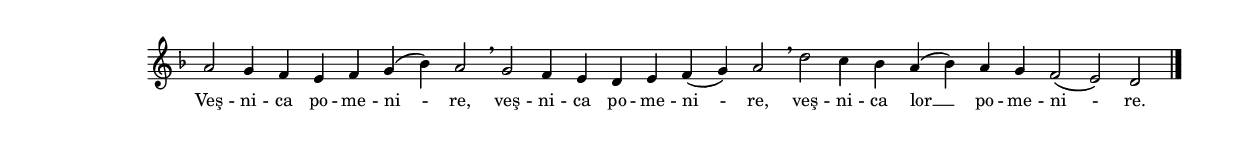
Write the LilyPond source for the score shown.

\version "2.12.0"
\include "defines.ly"
midiTempo = 
  \midi {
    \context {
      \Score
      tempoWholesPerMinute = #(ly:make-moment 140 4)
      }
    }


\include "preamble.ly"

global = {
  \globalPreamble
  \key f \major
  \override Staff.TimeSignature #'stencil = #ly:text-interface::print
  \override Staff.TimeSignature #'text = ""
}

monoWords = \lyricmode {
  Veş -- ni -- ca po -- me -- ni -- re,
  veş -- ni -- ca po -- me -- ni -- re,
  veş -- ni -- ca lor __ po -- me -- ni -- re.
}

monoMusic = \relative {
  \cadenzaOn
  a'2 g4 f4 e4 f4 g4( bes4) a2 \breathe
  g2 f4 e4 d4 e4 f4( g4) a2 \breathe
  d2 c4 bes4 a4( bes4) a4 g4 f2( e2) d2 \bar "|."
}

\version "2.10.10"
myScore = \new Score \with {
  \override SpacingSpanner #'shortest-duration-space = #myNoteSpacing
} <<
  \new Staff { \global \monoMusic }
  \addlyrics { \monoWords }
>>

\score {
  \myScore
  \layout { }
  \midi {
    \midiTempo
    \context {
      \Voice
      \remove "Dynamic_performer"
    }
  }
}

